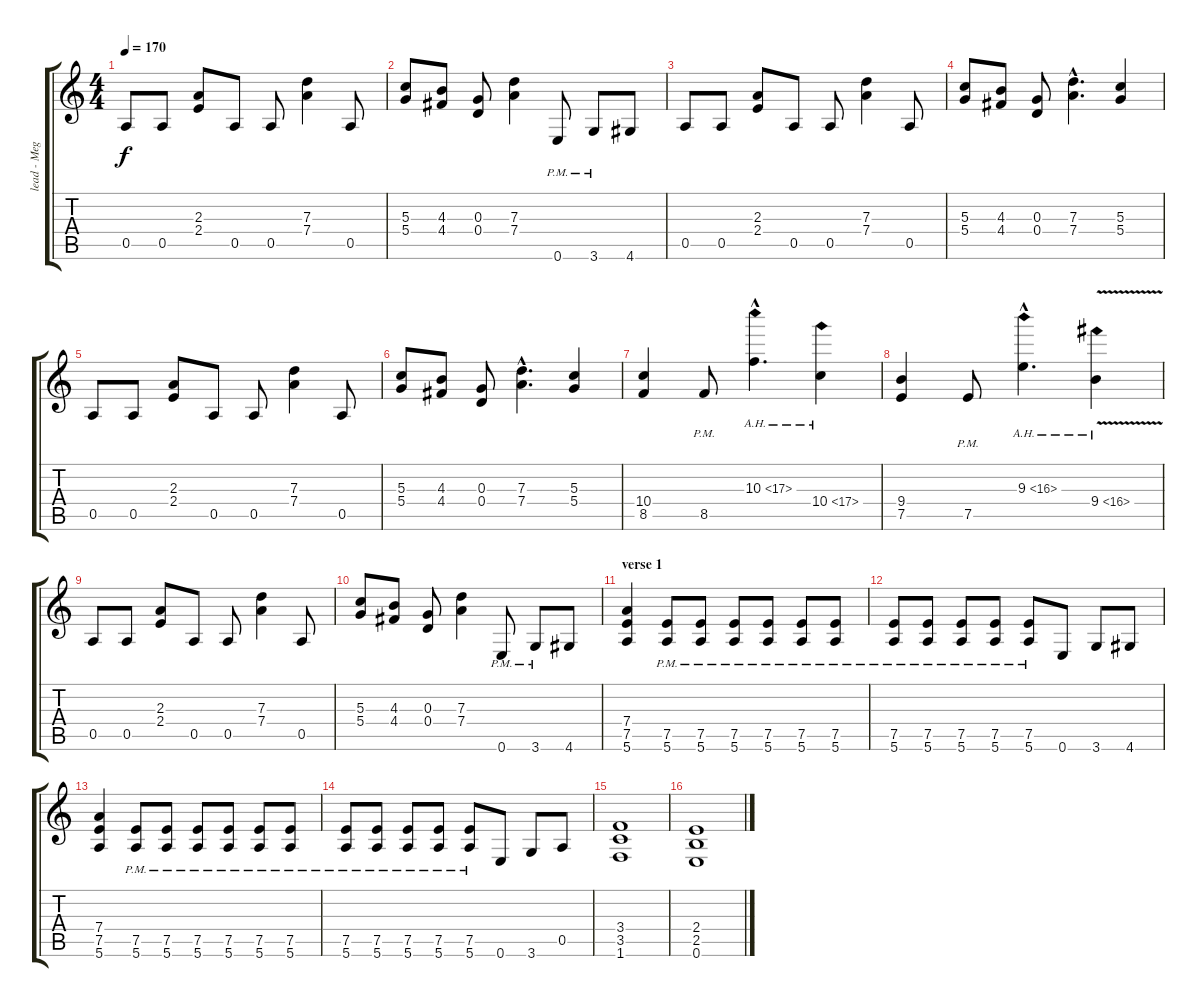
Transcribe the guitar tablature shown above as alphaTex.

\track ("lead - Megat" "lead - Meg") {instrument distortionguitar}
\staff {score tabs}
\tuning (E4 B3 G3 D3 A2 E2) {hide}
\ts (4 4)
\tempo 170
\clef g2
\ks c
0.5.8{dy f} 0.5.8 (2.3 2.4).8 0.5.8 0.5.8 (7.3 7.4).4 0.5.8 |
(5.3 5.4).8 (4.3 4.4).8 (0.3 0.4).8 (7.3 7.4).4 0.6{pm}.8 3.6{pm}.8 4.6.8 |
0.5.8 0.5.8 (2.3 2.4).8 0.5.8 0.5.8 (7.3 7.4).4 0.5.8 |
(5.3 5.4).8 (4.3 4.4).8 (0.3 0.4).8 (7.3{hac} 7.4{hac}).4{d} (5.3 5.4).4 |
0.5.8 0.5.8 (2.3 2.4).8 0.5.8 0.5.8 (7.3 7.4).4 0.5.8 |
(5.3 5.4).8 (4.3 4.4).8 (0.3 0.4).8 (7.3{hac} 7.4{hac}).4{d} (5.3 5.4).4 |
(10.4 8.5).4 8.5{pm}.8 10.3{ah 7 hac}.4{d} 10.4{ah 7}.4 |
(9.4 7.5).4 7.5{pm}.8 9.3{ah 7 hac}.4{d} 9.4{ah 7 v}.4 |
0.5.8 0.5.8 (2.3 2.4).8 0.5.8 0.5.8 (7.3 7.4).4 0.5.8 |
(5.3 5.4).8 (4.3 4.4).8 (0.3 0.4).8 (7.3 7.4).4 0.6{pm}.8 3.6{pm}.8 4.6.8 |
\section ("" "verse 1")
(7.4 7.5 5.6).4 (7.5{pm} 5.6{pm}).8 (7.5{pm} 5.6{pm}).8 (7.5{pm} 5.6{pm}).8 (7.5{pm} 5.6{pm}).8 (7.5{pm} 5.6{pm}).8 (7.5{pm} 5.6{pm}).8 |
(7.5{pm} 5.6{pm}).8 (7.5{pm} 5.6{pm}).8 (7.5{pm} 5.6{pm}).8 (7.5{pm} 5.6{pm}).8 (7.5{pm} 5.6{pm}).8 0.6.8 3.6.8 4.6.8 |
(7.4 7.5 5.6).4 (7.5{pm} 5.6{pm}).8 (7.5{pm} 5.6{pm}).8 (7.5{pm} 5.6{pm}).8 (7.5{pm} 5.6{pm}).8 (7.5{pm} 5.6{pm}).8 (7.5{pm} 5.6{pm}).8 |
(7.5{pm} 5.6{pm}).8 (7.5{pm} 5.6{pm}).8 (7.5{pm} 5.6{pm}).8 (7.5{pm} 5.6{pm}).8 (7.5{pm} 5.6{pm}).8 0.6.8 3.6.8 0.5.8 |
(3.4 3.5 1.6).1 |
(2.4 2.5 0.6).1
